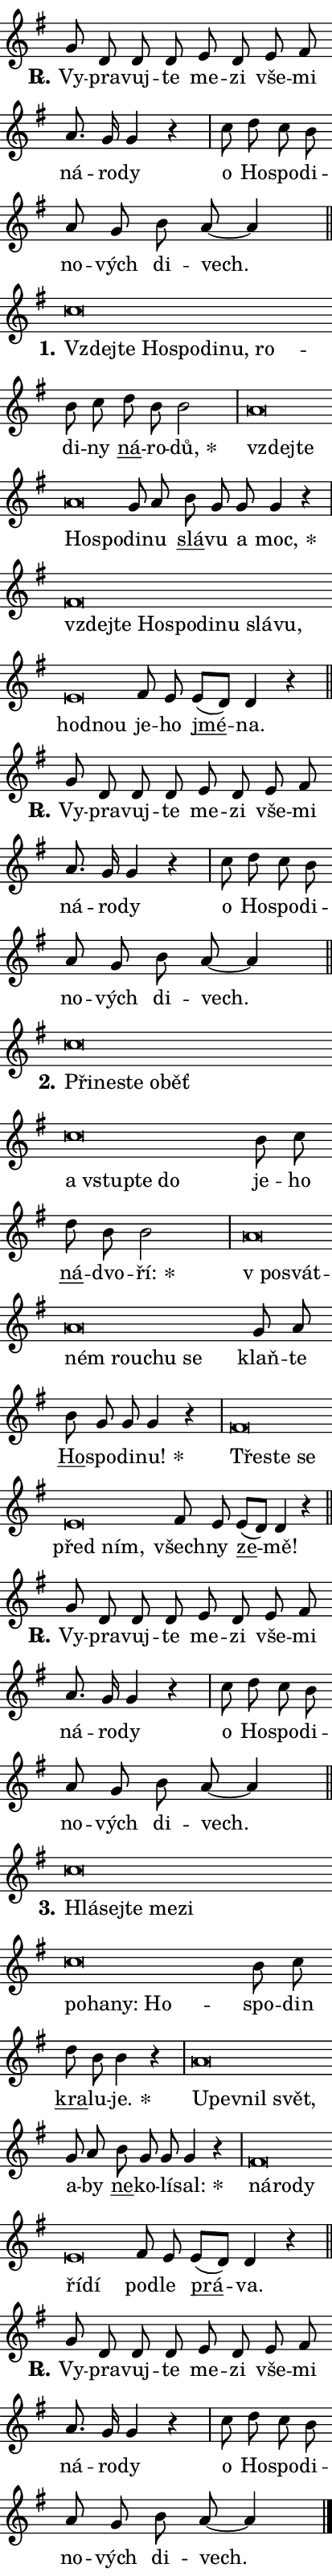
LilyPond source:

\version "2.22.1"
\header { tagline = "" }
\paper {
  indent = 0\cm
  top-margin = 0\cm
  right-margin = 0\cm
  bottom-margin = 0\cm
  left-margin = 0\cm
  paper-width = 7\cm
  page-breaking = #ly:one-page-breaking
  system-system-spacing.basic-distance = #11
  score-system-spacing.basic-distance = #11
  ragged-last = ##f
}


%% Author: Thomas Morley
%% https://lists.gnu.org/archive/html/lilypond-user/2020-05/msg00002.html
#(define (line-position grob)
"Returns position of @var[grob} in current system:
   @code{'start}, if at first time-step
   @code{'end}, if at last time-step
   @code{'middle} otherwise
"
  (let* ((col (ly:item-get-column grob))
         (ln (ly:grob-object col 'left-neighbor))
         (rn (ly:grob-object col 'right-neighbor))
         (col-to-check-left (if (ly:grob? ln) ln col))
         (col-to-check-right (if (ly:grob? rn) rn col))
         (break-dir-left
           (and
             (ly:grob-property col-to-check-left 'non-musical #f)
             (ly:item-break-dir col-to-check-left)))
         (break-dir-right
           (and
             (ly:grob-property col-to-check-right 'non-musical #f)
             (ly:item-break-dir col-to-check-right))))
        (cond ((eqv? 1 break-dir-left) 'start)
              ((eqv? -1 break-dir-right) 'end)
              (else 'middle))))

#(define (tranparent-at-line-position vctor)
  (lambda (grob)
  "Relying on @code{line-position} select the relevant enry from @var{vctor}.
Used to determine transparency,"
    (case (line-position grob)
      ((end) (not (vector-ref vctor 0)))
      ((middle) (not (vector-ref vctor 1)))
      ((start) (not (vector-ref vctor 2))))))

noteHeadBreakVisibility =
#(define-music-function (break-visibility)(vector?)
"Makes @code{NoteHead}s transparent relying on @var{break-visibility}"
#{
  \override NoteHead.transparent =
    #(tranparent-at-line-position break-visibility)
#})

#(define delete-ledgers-for-transparent-note-heads
  (lambda (grob)
    "Reads whether a @code{NoteHead} is transparent.
If so this @code{NoteHead} is removed from @code{'note-heads} from
@var{grob}, which is supposed to be @code{LedgerLineSpanner}.
As a result ledgers are not printed for this @code{NoteHead}"
    (let* ((nhds-array (ly:grob-object grob 'note-heads))
           (nhds-list
             (if (ly:grob-array? nhds-array)
                 (ly:grob-array->list nhds-array)
                 '()))
           ;; Relies on the transparent-property being done before
           ;; Staff.LedgerLineSpanner.after-line-breaking is executed.
           ;; This is fragile ...
           (to-keep
             (remove
               (lambda (nhd)
                 (ly:grob-property nhd 'transparent #f))
               nhds-list)))
      ;; TODO find a better method to iterate over grob-arrays, similiar
      ;; to filter/remove etc for lists
      ;; For now rebuilt from scratch
      (set! (ly:grob-object grob 'note-heads)  '())
      (for-each
        (lambda (nhd)
          (ly:pointer-group-interface::add-grob grob 'note-heads nhd))
        to-keep))))

hideNotes = {
  \noteHeadBreakVisibility #begin-of-line-visible
}
unHideNotes = {
  \noteHeadBreakVisibility #all-visible
}

% work-around for resetting accidentals
% https://lilypond.org/doc/v2.23/Documentation/notation/displaying-rhythms#unmetered-music
cadenzaMeasure = {
  \cadenzaOff
  \partial 1024 s1024
  \cadenzaOn
}

#(define-markup-command (accent layout props text) (markup?)
  "Underline accented syllable"
  (interpret-markup layout props
    #{\markup \override #'(offset . 4.3) \underline { #text }#}))

responsum = \markup \concat {
  "R" \hspace #-1.05 \path #0.1 #'((moveto 0 0.07) (lineto 0.9 0.8)) \hspace #0.05 "."
}

\layout {
    \context {
        \Staff
        \remove "Time_signature_engraver"
        \override LedgerLineSpanner.after-line-breaking = #delete-ledgers-for-transparent-note-heads
    }
    \context {
        \Voice {
            \override NoteHead.output-attributes = #'((class . "notehead"))
            \override Hairpin.height = #0.55
        }
    }
    \context {
        \Lyrics {
            \override StanzaNumber.output-attributes = #'((class . "stanzanumber"))
            \override LyricSpace.minimum-distance = #0.9
            \override LyricText.font-name = #"TeX Gyre Schola"
            \override LyricText.font-size = 1
            \override StanzaNumber.font-name = #"TeX Gyre Schola Bold"
            \override StanzaNumber.font-size = 1
        }
    }
}

% magnetic-lyrics.ily
%
%   written by
%     Jean Abou Samra <jean@abou-samra.fr>
%     Werner Lemberg <wl@gnu.org>
%
%   adapted by
%     Jiri Hon <jiri.hon@gmail.com>
%
% Version 2022-Apr-15

% https://www.mail-archive.com/lilypond-user@gnu.org/msg149350.html

#(define (Left_hyphen_pointer_engraver context)
   "Collect syllable-hyphen-syllable occurrences in lyrics and store
them in properties.  This engraver only looks to the left.  For
example, if the lyrics input is @code{foo -- bar}, it does the
following.

@itemize @bullet
@item
Set the @code{text} property of the @code{LyricHyphen} grob between
@q{foo} and @q{bar} to @code{foo}.

@item
Set the @code{left-hyphen} property of the @code{LyricText} grob with
text @q{foo} to the @code{LyricHyphen} grob between @q{foo} and
@q{bar}.
@end itemize

Use this auxiliary engraver in combination with the
@code{lyric-@/text::@/apply-@/magnetic-@/offset!} hook."
   (let ((hyphen #f)
         (text #f))
     (make-engraver
      (acknowledgers
       ((lyric-syllable-interface engraver grob source-engraver)
        (set! text grob)))
      (end-acknowledgers
       ((lyric-hyphen-interface engraver grob source-engraver)
        ;(when (not (grob::has-interface grob 'lyric-space-interface))
          (set! hyphen grob)));)
      ((stop-translation-timestep engraver)
       (when (and text hyphen)
         (ly:grob-set-object! text 'left-hyphen hyphen))
       (set! text #f)
       (set! hyphen #f)))))

#(define (lyric-text::apply-magnetic-offset! grob)
   "If the space between two syllables is less than the value in
property @code{LyricText@/.details@/.squash-threshold}, move the right
syllable to the left so that it gets concatenated with the left
syllable.

Use this function as a hook for
@code{LyricText@/.after-@/line-@/breaking} if the
@code{Left_@/hyphen_@/pointer_@/engraver} is active."
   (let ((hyphen (ly:grob-object grob 'left-hyphen #f)))
     (when hyphen
       (let ((left-text (ly:spanner-bound hyphen LEFT)))
         (when (grob::has-interface left-text 'lyric-syllable-interface)
           (let* ((common (ly:grob-common-refpoint grob left-text X))
                  (this-x-ext (ly:grob-extent grob common X))
                  (left-x-ext
                   (begin
                     ;; Trigger magnetism for left-text.
                     (ly:grob-property left-text 'after-line-breaking)
                     (ly:grob-extent left-text common X)))
                  ;; `delta` is the gap width between two syllables.
                  (delta (- (interval-start this-x-ext)
                            (interval-end left-x-ext)))
                  (details (ly:grob-property grob 'details))
                  (threshold (assoc-get 'squash-threshold details 0.2)))
             (when (< delta threshold)
               (let* (;; We have to manipulate the input text so that
                      ;; ligatures crossing syllable boundaries are not
                      ;; disabled.  For languages based on the Latin
                      ;; script this is essentially a beautification.
                      ;; However, for non-Western scripts it can be a
                      ;; necessity.
                      (lt (ly:grob-property left-text 'text))
                      (rt (ly:grob-property grob 'text))
                      (is-space (grob::has-interface hyphen 'lyric-space-interface))
                      (space (if is-space " " ""))
                      (space-markup (grob-interpret-markup grob " "))
                      (space-size (interval-length (ly:stencil-extent space-markup X)))
                      (extra-delta (if is-space space-size 0))
                      ;; Append new syllable.
                      (ltrt-space (if (and (string? lt) (string? rt))
                                (string-append lt space rt)
                                (make-concat-markup (list lt space rt))))
                      ;; Right-align `ltrt` to the right side.
                      (ltrt-space-markup (grob-interpret-markup
                               grob
                               (make-translate-markup
                                (cons (interval-length this-x-ext) 0)
                                (make-right-align-markup ltrt-space)))))
                 (begin
                   ;; Don't print `left-text`.
                   (ly:grob-set-property! left-text 'stencil #f)
                   ;; Set text and stencil (which holds all collected
                   ;; syllables so far) and shift it to the left.
                   (ly:grob-set-property! grob 'text ltrt-space)
                   (ly:grob-set-property! grob 'stencil ltrt-space-markup)
                   (ly:grob-translate-axis! grob (- (- delta extra-delta)) X))))))))))


#(define (lyric-hyphen::displace-bounds-first grob)
   ;; Make very sure this callback isn't triggered too early.
   (let ((left (ly:spanner-bound grob LEFT))
         (right (ly:spanner-bound grob RIGHT)))
     (ly:grob-property left 'after-line-breaking)
     (ly:grob-property right 'after-line-breaking)
     (ly:lyric-hyphen::print grob)))

squashThreshold = #0.4

\layout {
  \context {
    \Lyrics
    \consists #Left_hyphen_pointer_engraver
    \override LyricText.after-line-breaking =
      #lyric-text::apply-magnetic-offset!
    \override LyricHyphen.stencil = #lyric-hyphen::displace-bounds-first
    \override LyricText.details.squash-threshold = \squashThreshold
    \override LyricHyphen.minimum-distance = 0
    \override LyricHyphen.minimum-length = \squashThreshold
  }
}

squash = \override LyricText.details.squash-threshold = 9999
unSquash = \override LyricText.details.squash-threshold = \squashThreshold

left = \override LyricText.self-alignment-X = #LEFT
unLeft = \revert LyricText.self-alignment-X

starOffset = #(lambda (grob) 
                (let ((x_offset (ly:self-alignment-interface::aligned-on-x-parent grob)))
                  (if (= x_offset 0) 0 (+ x_offset 1.2))))

star = #(define-music-function (syllable)(string?)
"Append star separator at the end of a syllable"
#{
  \once \override LyricText.X-offset = #starOffset
  \lyricmode { \markup {
    #syllable
    \override #'((font-name . "TeX Gyre Schola Bold")) \hspace #0.2 \lower #0.65 \larger "*"
  } }
#})

starAccent = #(define-music-function (syllable)(string?)
"Append star separator at the end of a syllable and make accent"
#{
  \once \override LyricText.X-offset = #starOffset
  \lyricmode { \markup {
    \accent #syllable
    \override #'((font-name . "TeX Gyre Schola Bold")) \hspace #0.2 \lower #0.65 \larger "*"
  } }
#})

breath = #(define-music-function (syllable)(string?)
"Append breathing indicator at the end of a syllable"
#{
  \lyricmode { \markup { #syllable "+" } }
#})

optionalBreath = #(define-music-function (syllable)(string?)
"Append optional breathing indicator at the end of a syllable"
#{
  \lyricmode { \markup { #syllable "(+)" } }
#})


\score {
    <<
        \new Voice = "melody" { \cadenzaOn \key g \major \relative { g'8 d d d e d e fis \bar "" a8. g16 g4 r \cadenzaMeasure \bar "|" c8 d c b \bar "" a g b a~ a4 \cadenzaMeasure \bar "||" \break }
\relative { c''\breve*1/16 \hideNotes \breve*1/16 \bar "" \breve*1/16 \bar "" \breve*1/16 \bar "" \breve*1/16 \bar "" \breve*1/16 \breve*1/16 \bar "" \unHideNotes b8 c \bar "" d b b2 \cadenzaMeasure \bar "|" a\breve*1/16 \hideNotes \breve*1/16 \bar "" \breve*1/16 \breve*1/16 \bar "" \unHideNotes g8 a \bar "" b g g g4 r \cadenzaMeasure \bar "|" fis\breve*1/16 \hideNotes \breve*1/16 \bar "" \breve*1/16 \bar "" \breve*1/16 \bar "" \breve*1/16 \bar "" \breve*1/16 \bar "" \breve*1/16 \breve*1/16 \bar "" \unHideNotes e\breve*1/16 \hideNotes \breve*1/16 \bar "" \unHideNotes fis8 e \bar "" e[( d)] d4 r \cadenzaMeasure \bar "||" \break }
\relative { g'8 d d d e d e fis \bar "" a8. g16 g4 r \cadenzaMeasure \bar "|" c8 d c b \bar "" a g b a~ a4 \cadenzaMeasure \bar "||" \break }
\relative { c''\breve*1/16 \hideNotes \breve*1/16 \bar "" \breve*1/16 \bar "" \breve*1/16 \bar "" \breve*1/16 \bar "" \breve*1/16 \bar "" \breve*1/16 \bar "" \breve*1/16 \breve*1/16 \bar "" \unHideNotes b8 c \bar "" d b b2 \cadenzaMeasure \bar "|" a\breve*1/16 \hideNotes \breve*1/16 \bar "" \breve*1/16 \bar "" \breve*1/16 \bar "" \breve*1/16 \breve*1/16 \bar "" \unHideNotes g8 a \bar "" b g g g4 r \cadenzaMeasure \bar "|" fis\breve*1/16 \hideNotes \breve*1/16 \breve*1/16 \bar "" \unHideNotes e\breve*1/16 \hideNotes \breve*1/16 \bar "" \unHideNotes fis8 e \bar "" e[( d)] d4 r \cadenzaMeasure \bar "||" \break }
\relative { g'8 d d d e d e fis \bar "" a8. g16 g4 r \cadenzaMeasure \bar "|" c8 d c b \bar "" a g b a~ a4 \cadenzaMeasure \bar "||" \break }
\relative { c''\breve*1/16 \hideNotes \breve*1/16 \bar "" \breve*1/16 \bar "" \breve*1/16 \bar "" \breve*1/16 \bar "" \breve*1/16 \bar "" \breve*1/16 \bar "" \breve*1/16 \breve*1/16 \bar "" \unHideNotes b8 c \bar "" d b b4 r \cadenzaMeasure \bar "|" a\breve*1/16 \hideNotes \breve*1/16 \bar "" \breve*1/16 \breve*1/16 \bar "" \unHideNotes g8 a \bar "" b g g g4 r \cadenzaMeasure \bar "|" fis\breve*1/16 \hideNotes \breve*1/16 \breve*1/16 \bar "" \unHideNotes e\breve*1/16 \hideNotes \breve*1/16 \bar "" \unHideNotes fis8 e \bar "" e[( d)] d4 r \cadenzaMeasure \bar "||" \break }
\relative { g'8 d d d e d e fis \bar "" a8. g16 g4 r \cadenzaMeasure \bar "|" c8 d c b \bar "" a g b a~ a4 \cadenzaMeasure \bar "||" \break } \bar "|." }
        \new Lyrics \lyricsto "melody" { \lyricmode { \set stanza = \responsum
Vy -- pra -- vuj -- te me -- zi vše -- mi ná -- ro -- dy o Ho -- spo -- di -- no -- vých di -- vech.
\set stanza = "1."
\left Vzdej -- \squash te Ho -- spo -- di -- nu, ro -- \unLeft \unSquash di -- ny \markup \accent ná -- ro -- \star dů, \left vzdej -- \squash te Ho -- spo -- \unLeft \unSquash di -- nu \markup \accent slá -- vu a \star moc, \left vzdej -- \squash te Ho -- spo -- di -- nu slá -- vu, \left \unLeft \unSquash hod -- \squash nou \unLeft \unSquash je -- ho \markup \accent jmé -- na.
\set stanza = \responsum
Vy -- pra -- vuj -- te me -- zi vše -- mi ná -- ro -- dy o Ho -- spo -- di -- no -- vých di -- vech.
\set stanza = "2."
\left Při -- \squash ne -- ste o -- běť a vstup -- te do \unLeft \unSquash je -- ho \markup \accent ná -- dvo -- \star ří: \left "v po" -- \squash svát -- ném rou -- chu se \unLeft \unSquash klaň -- te \markup \accent Ho -- spo -- di -- \star nu! \left Tře -- \squash ste se \left \unLeft \unSquash před \squash ním, \unLeft \unSquash všech -- ny \markup \accent ze -- mě!
\set stanza = \responsum
Vy -- pra -- vuj -- te me -- zi vše -- mi ná -- ro -- dy o Ho -- spo -- di -- no -- vých di -- vech.
\set stanza = "3."
\left Hlá -- \squash sej -- te me -- zi po -- ha -- ny: Ho -- \unLeft \unSquash spo -- din \markup \accent kra -- lu -- \star je. \left U -- \squash pev -- nil svět, \unLeft \unSquash a -- by \markup \accent ne -- ko -- lí -- \star sal: \left ná -- \squash ro -- dy \left \unLeft \unSquash ří -- \squash dí \unLeft \unSquash pod -- le \markup \accent prá -- va.
\set stanza = \responsum
Vy -- pra -- vuj -- te me -- zi vše -- mi ná -- ro -- dy o Ho -- spo -- di -- no -- vých di -- vech. } }
    >>
    \layout {}
}
